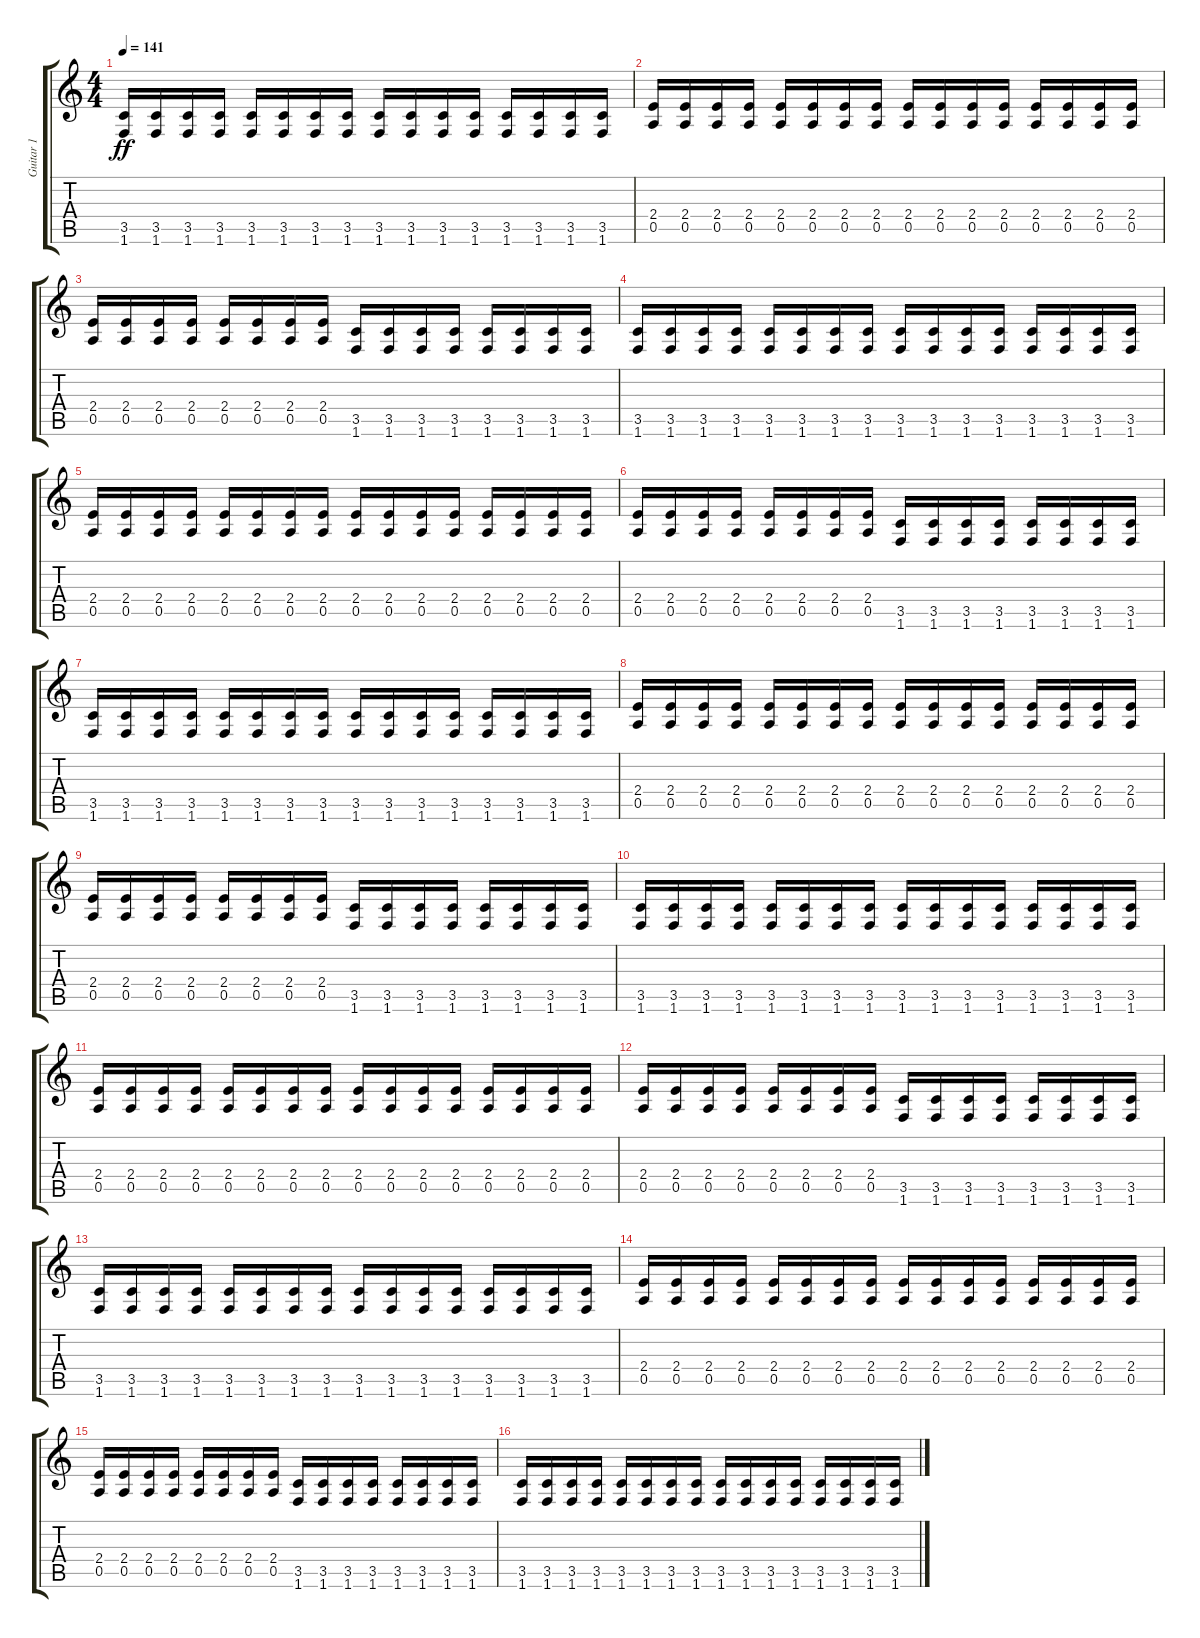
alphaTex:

\track ("Guitar 1" "Guitar 1") {instrument distortionguitar}
\staff {score tabs}
\tuning (E4 B3 G3 D3 A2 E2) {hide}
\ts (4 4)
\tempo 141
\clef g2
\ks c
(3.5 1.6).16{dy ff} (3.5 1.6).16 (3.5 1.6).16 (3.5 1.6).16 (3.5 1.6).16 (3.5 1.6).16 (3.5 1.6).16 (3.5 1.6).16 (3.5 1.6).16 (3.5 1.6).16 (3.5 1.6).16 (3.5 1.6).16 (3.5 1.6).16 (3.5 1.6).16 (3.5 1.6).16 (3.5 1.6).16 |
(2.4 0.5).16 (2.4 0.5).16 (2.4 0.5).16 (2.4 0.5).16 (2.4 0.5).16 (2.4 0.5).16 (2.4 0.5).16 (2.4 0.5).16 (2.4 0.5).16 (2.4 0.5).16 (2.4 0.5).16 (2.4 0.5).16 (2.4 0.5).16 (2.4 0.5).16 (2.4 0.5).16 (2.4 0.5).16 |
(2.4 0.5).16 (2.4 0.5).16 (2.4 0.5).16 (2.4 0.5).16 (2.4 0.5).16 (2.4 0.5).16 (2.4 0.5).16 (2.4 0.5).16 (3.5 1.6).16 (3.5 1.6).16 (3.5 1.6).16 (3.5 1.6).16 (3.5 1.6).16 (3.5 1.6).16 (3.5 1.6).16 (3.5 1.6).16 |
(3.5 1.6).16 (3.5 1.6).16 (3.5 1.6).16 (3.5 1.6).16 (3.5 1.6).16 (3.5 1.6).16 (3.5 1.6).16 (3.5 1.6).16 (3.5 1.6).16 (3.5 1.6).16 (3.5 1.6).16 (3.5 1.6).16 (3.5 1.6).16 (3.5 1.6).16 (3.5 1.6).16 (3.5 1.6).16 |
(2.4 0.5).16 (2.4 0.5).16 (2.4 0.5).16 (2.4 0.5).16 (2.4 0.5).16 (2.4 0.5).16 (2.4 0.5).16 (2.4 0.5).16 (2.4 0.5).16 (2.4 0.5).16 (2.4 0.5).16 (2.4 0.5).16 (2.4 0.5).16 (2.4 0.5).16 (2.4 0.5).16 (2.4 0.5).16 |
(2.4 0.5).16 (2.4 0.5).16 (2.4 0.5).16 (2.4 0.5).16 (2.4 0.5).16 (2.4 0.5).16 (2.4 0.5).16 (2.4 0.5).16 (3.5 1.6).16 (3.5 1.6).16 (3.5 1.6).16 (3.5 1.6).16 (3.5 1.6).16 (3.5 1.6).16 (3.5 1.6).16 (3.5 1.6).16 |
(3.5 1.6).16 (3.5 1.6).16 (3.5 1.6).16 (3.5 1.6).16 (3.5 1.6).16 (3.5 1.6).16 (3.5 1.6).16 (3.5 1.6).16 (3.5 1.6).16 (3.5 1.6).16 (3.5 1.6).16 (3.5 1.6).16 (3.5 1.6).16 (3.5 1.6).16 (3.5 1.6).16 (3.5 1.6).16 |
(2.4 0.5).16 (2.4 0.5).16 (2.4 0.5).16 (2.4 0.5).16 (2.4 0.5).16 (2.4 0.5).16 (2.4 0.5).16 (2.4 0.5).16 (2.4 0.5).16 (2.4 0.5).16 (2.4 0.5).16 (2.4 0.5).16 (2.4 0.5).16 (2.4 0.5).16 (2.4 0.5).16 (2.4 0.5).16 |
(2.4 0.5).16 (2.4 0.5).16 (2.4 0.5).16 (2.4 0.5).16 (2.4 0.5).16 (2.4 0.5).16 (2.4 0.5).16 (2.4 0.5).16 (3.5 1.6).16 (3.5 1.6).16 (3.5 1.6).16 (3.5 1.6).16 (3.5 1.6).16 (3.5 1.6).16 (3.5 1.6).16 (3.5 1.6).16 |
(3.5 1.6).16 (3.5 1.6).16 (3.5 1.6).16 (3.5 1.6).16 (3.5 1.6).16 (3.5 1.6).16 (3.5 1.6).16 (3.5 1.6).16 (3.5 1.6).16 (3.5 1.6).16 (3.5 1.6).16 (3.5 1.6).16 (3.5 1.6).16 (3.5 1.6).16 (3.5 1.6).16 (3.5 1.6).16 |
(2.4 0.5).16 (2.4 0.5).16 (2.4 0.5).16 (2.4 0.5).16 (2.4 0.5).16 (2.4 0.5).16 (2.4 0.5).16 (2.4 0.5).16 (2.4 0.5).16 (2.4 0.5).16 (2.4 0.5).16 (2.4 0.5).16 (2.4 0.5).16 (2.4 0.5).16 (2.4 0.5).16 (2.4 0.5).16 |
(2.4 0.5).16 (2.4 0.5).16 (2.4 0.5).16 (2.4 0.5).16 (2.4 0.5).16 (2.4 0.5).16 (2.4 0.5).16 (2.4 0.5).16 (3.5 1.6).16 (3.5 1.6).16 (3.5 1.6).16 (3.5 1.6).16 (3.5 1.6).16 (3.5 1.6).16 (3.5 1.6).16 (3.5 1.6).16 |
(3.5 1.6).16 (3.5 1.6).16 (3.5 1.6).16 (3.5 1.6).16 (3.5 1.6).16 (3.5 1.6).16 (3.5 1.6).16 (3.5 1.6).16 (3.5 1.6).16 (3.5 1.6).16 (3.5 1.6).16 (3.5 1.6).16 (3.5 1.6).16 (3.5 1.6).16 (3.5 1.6).16 (3.5 1.6).16 |
(2.4 0.5).16 (2.4 0.5).16 (2.4 0.5).16 (2.4 0.5).16 (2.4 0.5).16 (2.4 0.5).16 (2.4 0.5).16 (2.4 0.5).16 (2.4 0.5).16 (2.4 0.5).16 (2.4 0.5).16 (2.4 0.5).16 (2.4 0.5).16 (2.4 0.5).16 (2.4 0.5).16 (2.4 0.5).16 |
(2.4 0.5).16 (2.4 0.5).16 (2.4 0.5).16 (2.4 0.5).16 (2.4 0.5).16 (2.4 0.5).16 (2.4 0.5).16 (2.4 0.5).16 (3.5 1.6).16 (3.5 1.6).16 (3.5 1.6).16 (3.5 1.6).16 (3.5 1.6).16 (3.5 1.6).16 (3.5 1.6).16 (3.5 1.6).16 |
(3.5 1.6).16 (3.5 1.6).16 (3.5 1.6).16 (3.5 1.6).16 (3.5 1.6).16 (3.5 1.6).16 (3.5 1.6).16 (3.5 1.6).16 (3.5 1.6).16 (3.5 1.6).16 (3.5 1.6).16 (3.5 1.6).16 (3.5 1.6).16 (3.5 1.6).16 (3.5 1.6).16 (3.5 1.6).16
